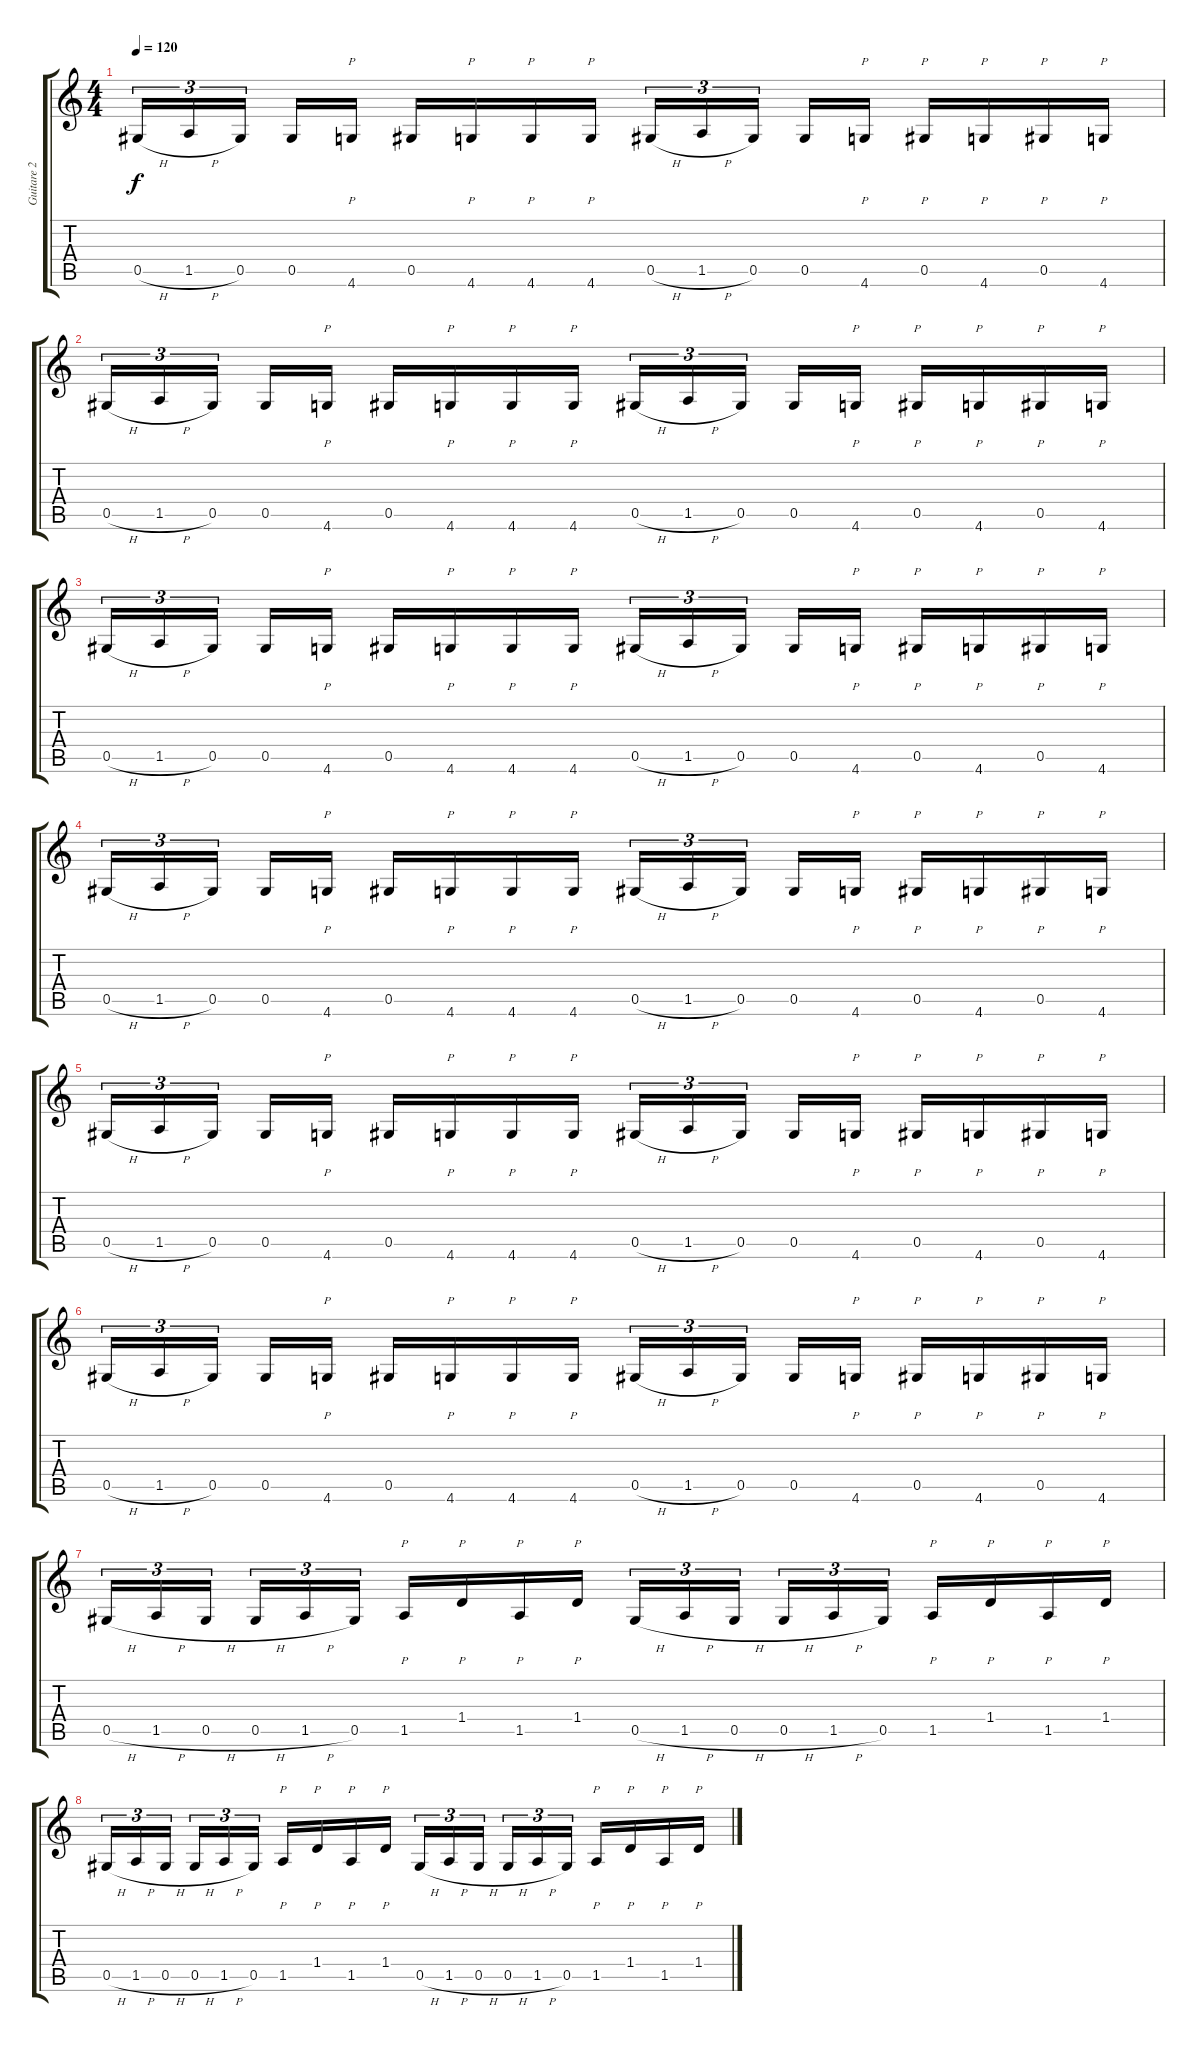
\track ("Guitare 2" "Guitare 2") {instrument distortionguitar}
\staff {score tabs}
\tuning (Eb4 Bb3 Gb3 Db3 Ab2 Eb2) {hide}
\ts (4 4)
\tempo 120
\clef g2
\ks c
0.5{h}.16{tu (3 2) dy f} 1.5{h}.16{tu (3 2)} 0.5.16{tu (3 2)} 0.5.16 4.6.16{p} 0.5.16 4.6.16{p} 4.6.16{p} 4.6.16{p} 0.5{h}.16{tu (3 2)} 1.5{h}.16{tu (3 2)} 0.5.16{tu (3 2)} 0.5.16 4.6.16{p} 0.5.16{p} 4.6.16{p} 0.5.16{p} 4.6.16{p} |
0.5{h}.16{tu (3 2)} 1.5{h}.16{tu (3 2)} 0.5.16{tu (3 2)} 0.5.16 4.6.16{p} 0.5.16 4.6.16{p} 4.6.16{p} 4.6.16{p} 0.5{h}.16{tu (3 2)} 1.5{h}.16{tu (3 2)} 0.5.16{tu (3 2)} 0.5.16 4.6.16{p} 0.5.16{p} 4.6.16{p} 0.5.16{p} 4.6.16{p} |
0.5{h}.16{tu (3 2)} 1.5{h}.16{tu (3 2)} 0.5.16{tu (3 2)} 0.5.16 4.6.16{p} 0.5.16 4.6.16{p} 4.6.16{p} 4.6.16{p} 0.5{h}.16{tu (3 2)} 1.5{h}.16{tu (3 2)} 0.5.16{tu (3 2)} 0.5.16 4.6.16{p} 0.5.16{p} 4.6.16{p} 0.5.16{p} 4.6.16{p} |
0.5{h}.16{tu (3 2)} 1.5{h}.16{tu (3 2)} 0.5.16{tu (3 2)} 0.5.16 4.6.16{p} 0.5.16 4.6.16{p} 4.6.16{p} 4.6.16{p} 0.5{h}.16{tu (3 2)} 1.5{h}.16{tu (3 2)} 0.5.16{tu (3 2)} 0.5.16 4.6.16{p} 0.5.16{p} 4.6.16{p} 0.5.16{p} 4.6.16{p} |
0.5{h}.16{tu (3 2)} 1.5{h}.16{tu (3 2)} 0.5.16{tu (3 2)} 0.5.16 4.6.16{p} 0.5.16 4.6.16{p} 4.6.16{p} 4.6.16{p} 0.5{h}.16{tu (3 2)} 1.5{h}.16{tu (3 2)} 0.5.16{tu (3 2)} 0.5.16 4.6.16{p} 0.5.16{p} 4.6.16{p} 0.5.16{p} 4.6.16{p} |
0.5{h}.16{tu (3 2)} 1.5{h}.16{tu (3 2)} 0.5.16{tu (3 2)} 0.5.16 4.6.16{p} 0.5.16 4.6.16{p} 4.6.16{p} 4.6.16{p} 0.5{h}.16{tu (3 2)} 1.5{h}.16{tu (3 2)} 0.5.16{tu (3 2)} 0.5.16 4.6.16{p} 0.5.16{p} 4.6.16{p} 0.5.16{p} 4.6.16{p} |
0.5{h}.16{tu (3 2)} 1.5{h}.16{tu (3 2)} 0.5{h}.16{tu (3 2)} 0.5{h}.16{tu (3 2)} 1.5{h}.16{tu (3 2)} 0.5.16{tu (3 2)} 1.5.16{p} 1.4.16{p} 1.5.16{p} 1.4.16{p} 0.5{h}.16{tu (3 2)} 1.5{h}.16{tu (3 2)} 0.5{h}.16{tu (3 2)} 0.5{h}.16{tu (3 2)} 1.5{h}.16{tu (3 2)} 0.5.16{tu (3 2)} 1.5.16{p} 1.4.16{p} 1.5.16{p} 1.4.16{p} |
0.5{h}.16{tu (3 2)} 1.5{h}.16{tu (3 2)} 0.5{h}.16{tu (3 2)} 0.5{h}.16{tu (3 2)} 1.5{h}.16{tu (3 2)} 0.5.16{tu (3 2)} 1.5.16{p} 1.4.16{p} 1.5.16{p} 1.4.16{p} 0.5{h}.16{tu (3 2)} 1.5{h}.16{tu (3 2)} 0.5{h}.16{tu (3 2)} 0.5{h}.16{tu (3 2)} 1.5{h}.16{tu (3 2)} 0.5.16{tu (3 2)} 1.5.16{p} 1.4.16{p} 1.5.16{p} 1.4.16{p}
